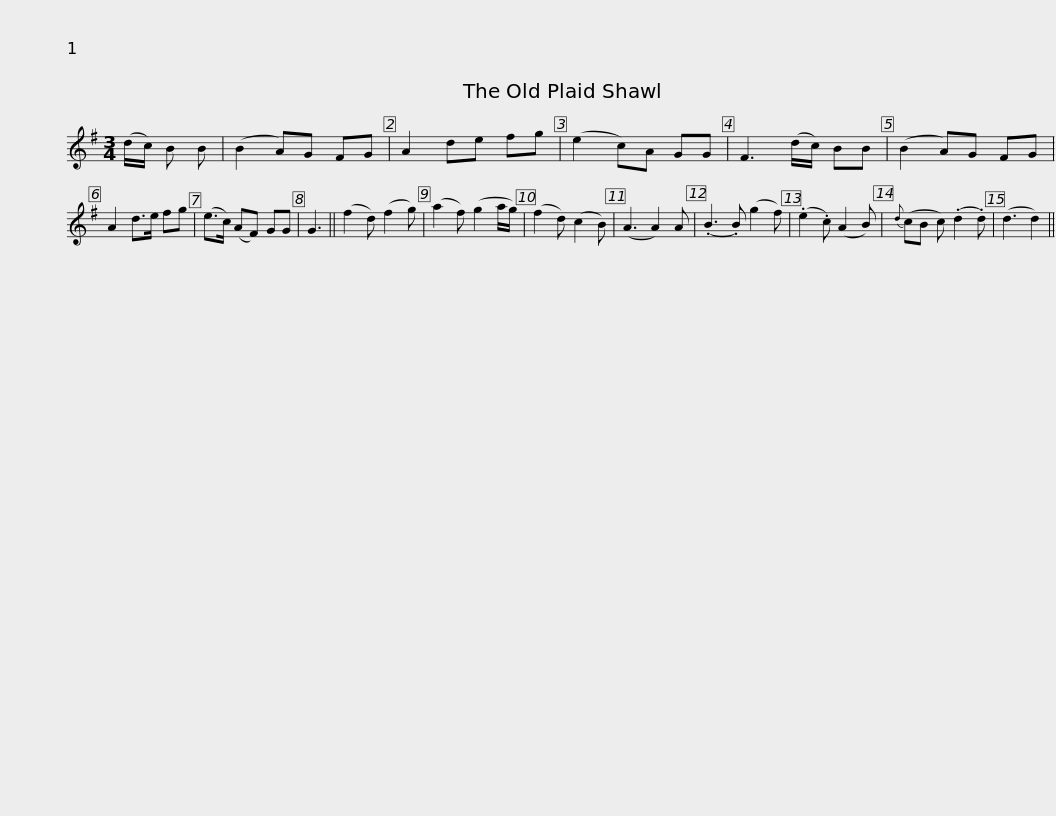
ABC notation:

X:1
L:1/8
M:3/4
I:linebreak $
K:G
V:1 treble
V:1
 (d/c/) B B | (B2 A)G FG | A2 de fg | (e2 c)A GG | F3 (d/c/) BB | %5
 (B2 A)G FG | A2 d>e fg | (e>c) (AF) GG | G3 ||$ (f2 d) (f2 g) | %10
 (a2 f) (g2 a/g/) | (f2 d) (c2 B) | (A3 A2) A | (.B3 .B) (g2 f) | (.e2 .c) (A2 B) | %15
{d} (cB c) (.d2 .d) | (d3 d2) || %17
